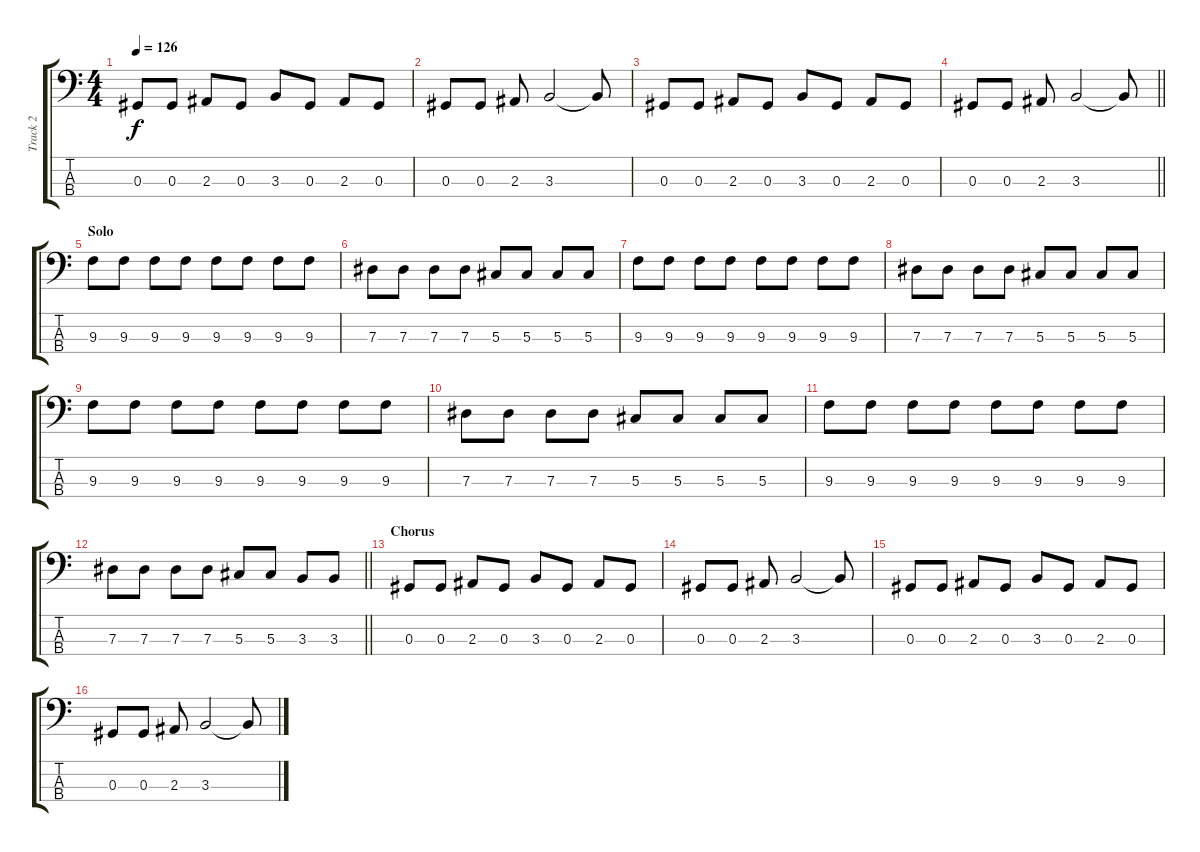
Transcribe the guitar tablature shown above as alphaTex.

\track ("Track 2" "Track 2") {instrument distortionguitar}
\staff {score tabs}
\tuning (Gb2 Db2 Ab1 Eb1) {hide}
\ts (4 4)
\tempo 126
\clef f4
\ks c
0.3.8{dy f} 0.3.8 2.3.8 0.3.8 3.3.8 0.3.8 2.3.8 0.3.8 |
0.3.8 0.3.8 2.3.8 3.3.2 3.3{t}.8 |
0.3.8 0.3.8 2.3.8 0.3.8 3.3.8 0.3.8 2.3.8 0.3.8 |
\barLineRight lightlight
0.3.8 0.3.8 2.3.8 3.3.2 3.3{t}.8 |
\section ("" "Solo")
9.3.8 9.3.8 9.3.8 9.3.8 9.3.8 9.3.8 9.3.8 9.3.8 |
7.3.8 7.3.8 7.3.8 7.3.8 5.3.8 5.3.8 5.3.8 5.3.8 |
9.3.8 9.3.8 9.3.8 9.3.8 9.3.8 9.3.8 9.3.8 9.3.8 |
7.3.8 7.3.8 7.3.8 7.3.8 5.3.8 5.3.8 5.3.8 5.3.8 |
9.3.8 9.3.8 9.3.8 9.3.8 9.3.8 9.3.8 9.3.8 9.3.8 |
7.3.8 7.3.8 7.3.8 7.3.8 5.3.8 5.3.8 5.3.8 5.3.8 |
9.3.8 9.3.8 9.3.8 9.3.8 9.3.8 9.3.8 9.3.8 9.3.8 |
\barLineRight lightlight
7.3.8 7.3.8 7.3.8 7.3.8 5.3.8 5.3.8 3.3.8 3.3.8 |
\section ("" "Chorus")
0.3.8 0.3.8 2.3.8 0.3.8 3.3.8 0.3.8 2.3.8 0.3.8 |
0.3.8 0.3.8 2.3.8 3.3.2 3.3{t}.8 |
0.3.8 0.3.8 2.3.8 0.3.8 3.3.8 0.3.8 2.3.8 0.3.8 |
0.3.8 0.3.8 2.3.8 3.3.2 3.3{t}.8
